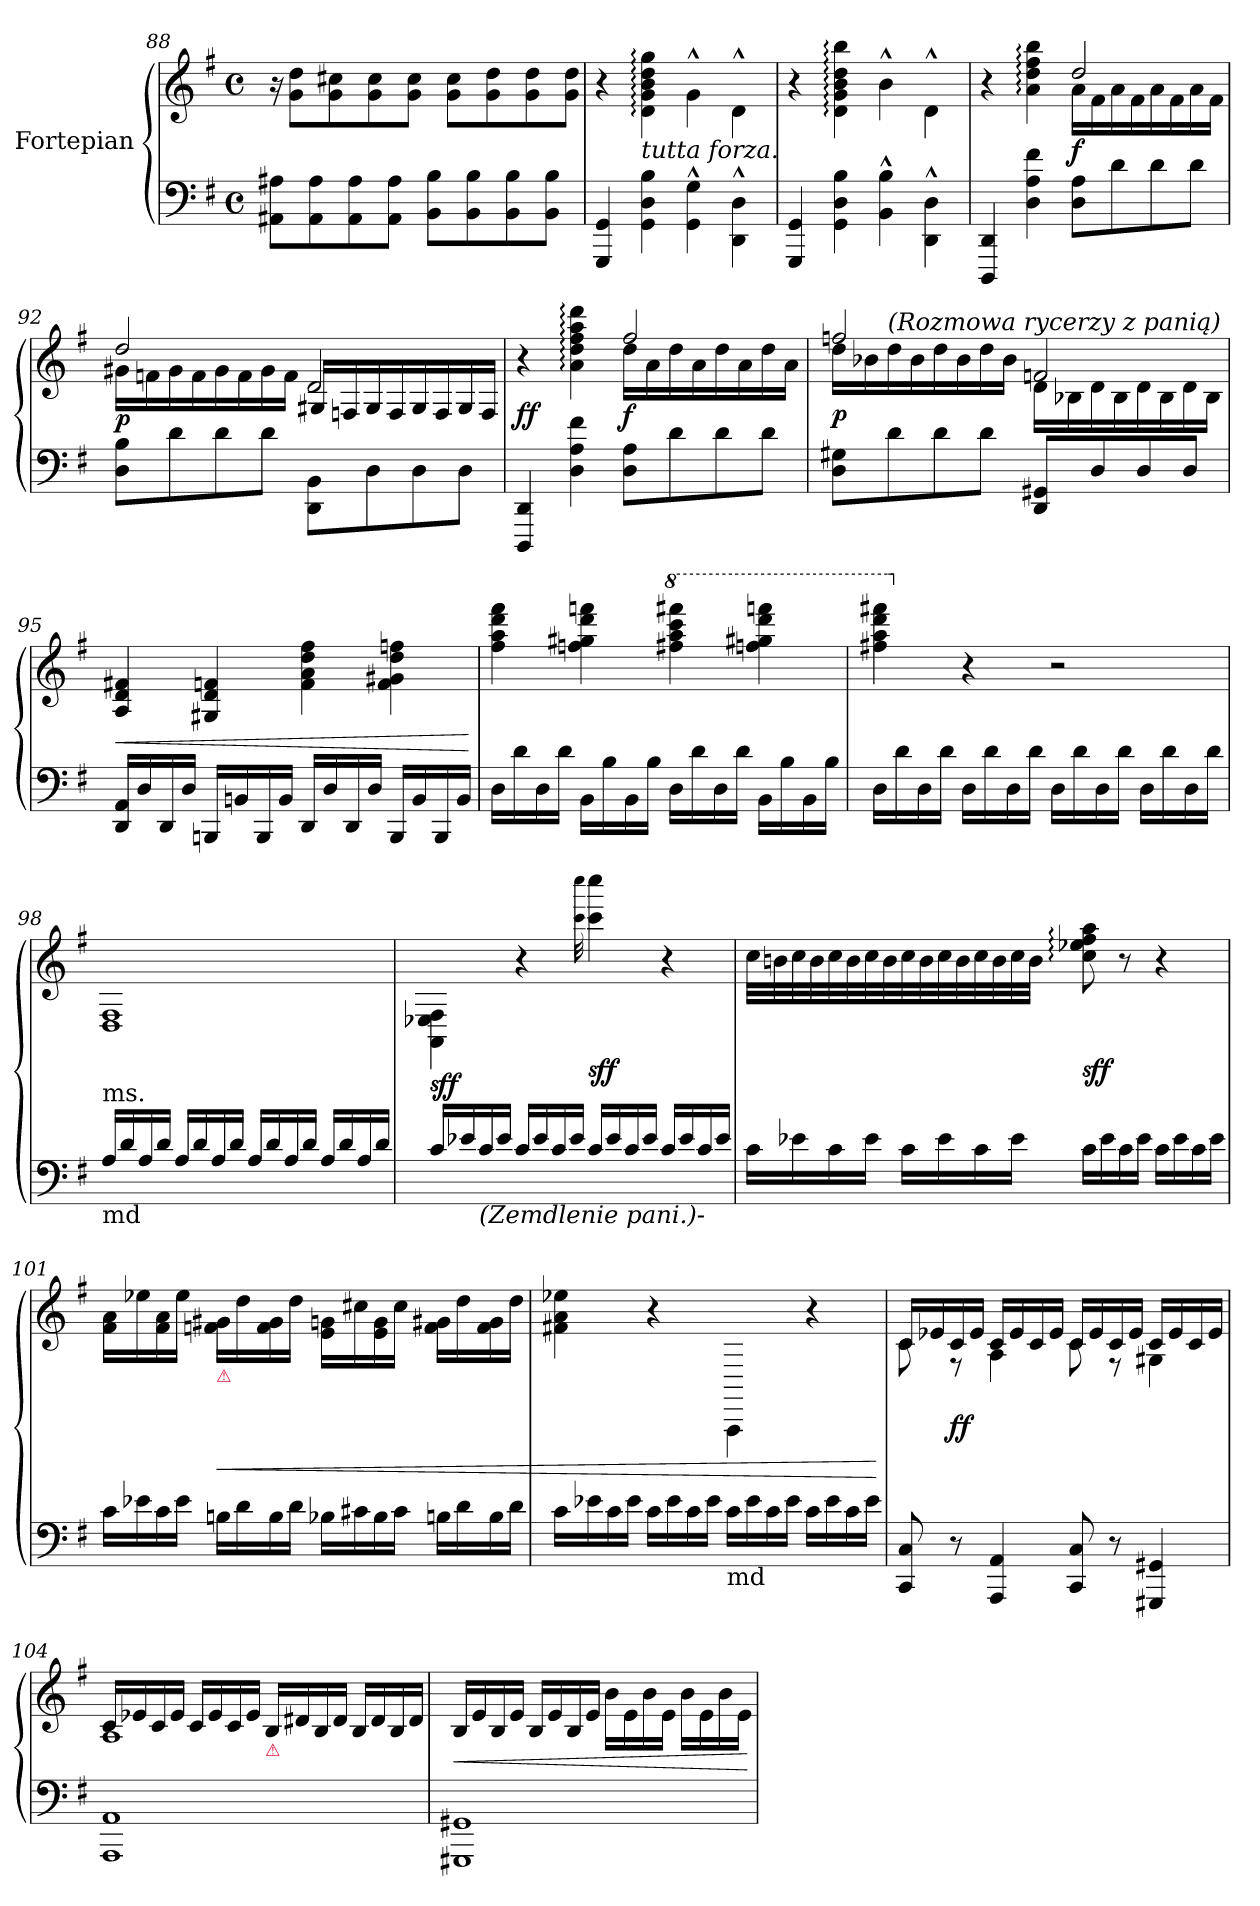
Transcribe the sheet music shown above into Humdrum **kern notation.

**kern	**kern	**dynam
*part1	*part1	*part1
*staff2	*staff1	*staff1/2
*I"Fortepian	*	*
*clefF4	*clefG2	*
*k[f#]	*k[f#]	*
*M4/4	*M4/4	*
*met(c)	*met(c)	*
=88	=88	=88
8AA#X\ 8A#X\L	16r	.
.	8g\ 8dd\L	.
8AA#\ 8A#\	.	.
.	8g\ 8cc#X\	.
8AA#\ 8A#\	.	.
.	8g\ 8cc#\	.
8AA#\ 8A#\J	.	.
.	8g\ 8cc#\J	.
8BB\ 8B\L	.	.
.	8g\ 8cc#\L	.
8BB\ 8B\	.	.
.	8g\ 8dd\	.
8BB\ 8B\	.	.
.	8g\ 8dd\	.
8BB\ 8B\J	.	.
!	!LO:N:vis=8	!
.	16g\ 16dd\J	.
=89	=89	=89
4GGG/ 4GG/	4r	.
!	!LO:TX:b:i:t=tutta forza.	!
4GG\ 4D\ 4B\	4d:\ 4g:\ 4b:\ 4dd:\ 4gg:\	.
4GG^^\ 4G^^\	4g^^\	.
4DD^^\ 4D^^\	4d^^\	.
=90	=90	=90
4GGG/ 4GG/	4r	.
4GG\ 4D\ 4B\	4d:\ 4g:\ 4b:\ 4dd:\ 4bb:\	.
4BB^^\ 4B^^\	4b^^\	.
4DD^^\ 4D^^\	4d^^\	.
=91	=91	=91
*	*^	*
4DDD/ 4DD/	4r	4ryy	.
4D\ 4A\ 4f#\	4a:\ 4dd:\ 4ff#:\ 4bb:\	4ryy	.
8D\ 8A\L	2dd/	16a\LL	f
.	.	16f#\	.
8d\	.	16a\	.
.	.	16f#\	.
8d\	.	16a\	.
.	.	16f#\	.
8d\J	.	16a\	.
.	.	16f#\JJ	.
=92	=92	=92	=92
8D\ 8B\L	2dd/	16g#X\LL	p
.	.	16fn\	.
8d\	.	16g#\	.
.	.	16f\	.
8d\	.	16g#\	.
.	.	16f\	.
8d\J	.	16g#\	.
.	.	16f\JJ	.
8DD\ 8BB\L	2d/	16G#X/LL	.
.	.	16Fn/	.
8D\	.	16G#/	.
.	.	16F/	.
8D\	.	16G#/	.
.	.	16F/	.
8D\J	.	16G#/	.
.	.	16F/JJ	.
=93	=93	=93	=93
4DDD/ 4DD/	4r	4ryy	ff
4D\ 4A\ 4f#\	4a:\ 4dd:\ 4ff#:\ 4aa:\ 4ddd:\	4ryy	.
8D\ 8A\L	2ff#/	16dd\LL	f
.	.	16a\	.
8d\	.	16dd\	.
.	.	16a\	.
8d\	.	16dd\	.
.	.	16a\	.
8d\J	.	16dd\	.
.	.	16a\JJ	.
=94	=94	=94	=94
8D\ 8G#X\L	2ffn/	16dd\LL	p
.	.	16b-X\	.
!	!	!LO:TX:a:i:t=(Rozmowa rycerzy z panią)	!
8d\	.	16dd\	.
.	.	16b-\	.
8d\	.	16dd\	.
.	.	16b-\	.
8d\J	.	16dd\	.
.	.	16b-\JJ	.
8DD/ 8GG#X/L	2fn/	16d\LL	.
.	.	16B-X\	.
8D/	.	16d\	.
.	.	16B-\	.
8D/	.	16d\	.
.	.	16B-\	.
8D/J	.	16d\	.
.	.	16B-\JJ	.
*	*v	*v	*
=95	=95	=95
16DD/ 16AA/LL	4A/ 4d/ 4f#X/	<
16D/	.	.
16DD/	.	.
16D/JJ	.	.
16BBBn/LL	4G#X/ 4d/ 4fn/	.
16BBn/	.	.
16BBB/	.	.
16BB/JJ	.	.
16DD/LL	4f\ 4a\ 4dd\ 4ff#\	.
16D/	.	.
16DD/	.	.
16D/JJ	.	.
16BBB/LL	4f\ 4g#X\ 4dd\ 4ffn\	.
16BB/	.	.
16BBB/	.	.
16BB/JJ	.	.
.	.	[
=96	=96	=96
16D\LL	4ff#\ 4aa\ 4ddd\ 4fff#\	.
16d\	.	.
16D\	.	.
16d\JJ	.	.
16BB\LL	4ffn\ 4gg#X\ 4ddd\ 4fffn\	.
16B\	.	.
16BB\	.	.
16B\JJ	.	.
*	*8va	*
16D\LL	4fff#X\ 4aaa\ 4cccc\ 4ffff#\	.
16d\	.	.
16D\	.	.
16d\JJ	.	.
16BB\LL	4fffn\ 4ggg#X\ 4dddd\ 4ffffn\	.
16B\	.	.
16BB\	.	.
16B\JJ	.	.
=97	=97	=97
16D\LL	4fff#X\ 4aaa\ 4dddd\ 4ffff#X\	.
16d\	.	.
16D\	.	.
16d\JJ	.	.
*	*X8va	*
16D\LL	4r	.
16d\	.	.
16D\	.	.
16d\JJ	.	.
16D\LL	2r	.
16d\	.	.
16D\	.	.
16d\JJ	.	.
16D\LL	.	.
16d\	.	.
16D\	.	.
16d\JJ	.	.
=98	=98	=98
!LO:TX:a:t=ms.	!	!
!LO:TX:b:t=md	!	!
16A/LL	1D/ 1F#/	.
16d/	.	.
16A/	.	.
16d/JJ	.	.
16A/LL	.	.
16d/	.	.
16A/	.	.
16d/JJ	.	.
16A/LL	.	.
16d/	.	.
16A/	.	.
16d/JJ	.	.
16A/LL	.	.
16d/	.	.
16A/	.	.
16d/JJ	.	.
=99	=99	=99
16c/LL	4AA\ 4E-X\ 4F#\	sff
16e-X/	.	.
!LO:TX:b:i:t=(Zemdlenie pani.)-	!	!
16c/	.	.
16e-/JJ	.	.
16c/LL	4r	.
16e-/	.	.
16c/	.	.
16e-/JJ	.	.
.	32qqccc\ 32qqcccc\	.
16c/LL	4ccc\ 4cccc\	sff.
16e-/	.	.
16c/	.	.
16e-/JJ	.	.
16c/LL	4r	.
16e-/	.	.
16c/	.	.
16e-/JJ	.	.
=100	=100	=100
16c\LL	32cc\LLL	.
.	32bn\	.
16e-X\	32cc\	.
.	32b\	.
16c\	32cc\	.
.	32b\	.
16e-\JJ	32cc\	.
.	32b\	.
16c\LL	32cc\	.
.	32b\	.
16e-\	32cc\	.
.	32b\	.
16c\	32cc\	.
.	32b\	.
16e-\JJ	32cc\	.
.	32b\JJJ	.
16c\LL	8cc:\ 8ee-X:\ 8ff#:\ 8aa:\	sff.
16e-\	.	.
16c\	8r	.
16e-\JJ	.	.
16c\LL	4r	.
16e-\	.	.
16c\	.	.
16e-\JJ	.	.
=101	=101	=101
16c\LL	16f#\ 16a\LL	.
16e-X\	16ee-X\	.
16c\	16f#\ 16a\	.
16e-\JJ	16ee-\JJ	.
!	!LO:TX:b:color=crimson:t=⚠	!
16Bn\LL	16fn\ 16g#X\LL	<
16d\	16dd\	.
16B\	16f\ 16g#\	.
16d\JJ	16dd\JJ	.
16B-X\LL	16e\ 16gn\LL	.
16c#X\	16cc#X\	.
16B-\	16e\ 16g\	.
16c#\JJ	16cc#\JJ	.
16Bn\LL	16f\ 16g#X\LL	.
16d\	16dd\	.
16B\	16f\ 16g#\	.
16d\JJ	16dd\JJ	.
=102	=102	=102
16c\LL	4f#X\ 4a\ 4ee-X\	.
16e-X\	.	.
16c\	.	.
16e-\JJ	.	.
16c\LL	4r	.
16e-\	.	.
16c\	.	.
16e-\JJ	.	.
!LO:TX:b:t=md	!	!
16c\LL	4AAA\	.
16e-\	.	.
16c\	.	.
16e-\JJ	.	.
16c\LL	4r	.
16e-\	.	.
16c\	.	.
16e-\JJ	.	.
.	.	[
=103	=103	=103
*	*^	*
8CC/ 8C/	16c/LL	8c\	.
.	16e-X/	.	.
8r	16c/	8r	ff
.	16e-/JJ	.	.
4AAA/ 4AA/	16c/LL	4A\	.
.	16e-/	.	.
.	16c/	.	.
.	16e-/JJ	.	.
8CC/ 8C/	16c/LL	8c\	.
.	16e-/	.	.
8r	16c/	8r	.
.	16e-/JJ	.	.
4GGG#X/ 4GG#X/	16c/LL	4G#X\	.
.	16e-/	.	.
.	16c/	.	.
.	16e-/JJ	.	.
=104	=104	=104	=104
1AAA 1AA	16c/LL	1A	.
.	16e-X/	.	.
.	16c/	.	.
.	16e-/JJ	.	.
.	16c/LL	.	.
.	16e-/	.	.
.	16c/	.	.
.	16e-/JJ	.	.
!	!LO:TX:b:color=crimson:t=⚠	!	!
.	16B/LL	.	.
.	16d#X/	.	.
.	16B/	.	.
.	16d#/JJ	.	.
.	16B/LL	.	.
.	16d#/	.	.
.	16B/	.	.
.	16d#/JJ	.	.
*	*v	*v	*
=105	=105	=105
1GGG#X 1GG#X	16B/LL	<
.	16e/	.
.	16B/	.
.	16e/JJ	.
.	16B/LL	.
.	16e/	.
.	16B/	.
.	16e/JJ	.
.	16b\LL	.
.	16e\	.
.	16b\	.
.	16e\JJ	.
.	16b\LL	.
.	16e\	.
.	16b\	.
.	16e\JJ	.
.	.	[
=	=	=
*-	*-	*-
